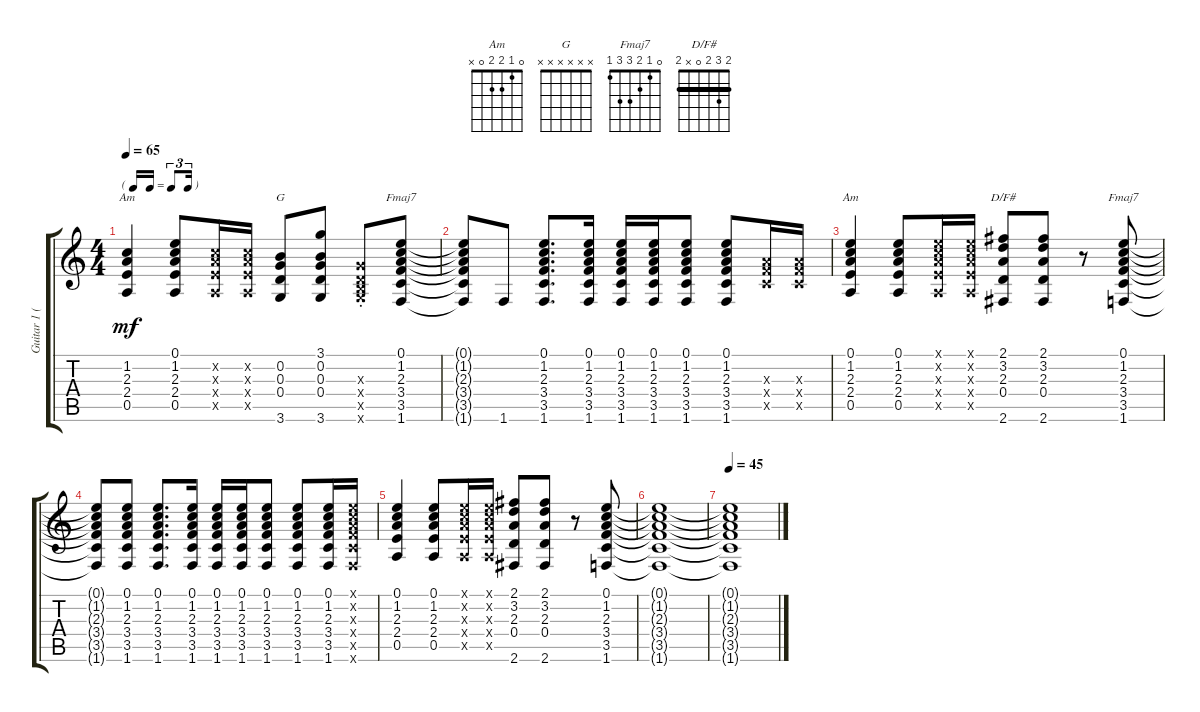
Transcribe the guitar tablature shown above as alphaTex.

\track ("Guitar 1 (clean)" "Guitar 1 (") {instrument electricguitarclean}
\staff {score tabs}
\tuning (E4 B3 G3 D3 A2 E2) {hide}
\chord ("Am" x x x x x x)
\chord ("G" x x x x x x)
\chord ("Fmaj7" x x x x x x)
\chord ("Am" 0 1 2 2 0 x)
\chord ("D/F#" 2 3 2 0 x 2) {barre 2}
\chord ("Fmaj7" 0 1 2 3 3 1)
\ts (4 4)
\tf triplet16th
\tempo 65
\clef g2
\ks aminor
(1.2 2.3 2.4 0.5).4{ch "Am" dy mf} (0.1 1.2 2.3 2.4 0.5).8 (1.2{x} 2.3{x} 2.4{x} 0.5{x}).16 (1.2{x} 2.3{x} 2.4{x} 0.5{x}).16 (0.2 0.3 0.4 3.6).8{ch "G"} (3.1 0.2 0.3 0.4 3.6).8 (0.3{st x} 0.4{st x} 2.5{st x} 3.6{st x}).8 (0.1 1.2 2.3 3.4 3.5 1.6).8{ch "Fmaj7"} |
(0.1{t} 1.2{t} 2.3{t} 3.4{t} 3.5{t} 1.6{t}).8 1.6.8 (0.1 1.2 2.3 3.4 3.5 1.6).8{d} (0.1 1.2 2.3 3.4 3.5 1.6).16 (0.1 1.2 2.3 3.4 3.5 1.6).16 (0.1 1.2 2.3 3.4 3.5 1.6).16 (0.1 1.2 2.3 3.4 3.5 1.6).8 (0.1 1.2 2.3 3.4 3.5 1.6).8 (2.3{x} 3.4{x} 3.5{x}).16 (2.3{x} 3.4{x} 3.5{x}).16 |
(0.1 1.2 2.3 2.4 0.5).4{ch "Am"} (0.1 1.2 2.3 2.4 0.5).8 (0.1{x} 1.2{x} 2.3{x} 2.4{x} 0.5{x}).16 (0.1{x} 1.2{x} 2.3{x} 2.4{x} 0.5{x}).16 (2.1 3.2 2.3 0.4 2.6).8{ch "D/F#"} (2.1 3.2 2.3 0.4 2.6).8 r.8 (0.1 1.2 2.3 3.4 3.5 1.6).8{ch "Fmaj7"} |
(0.1{t} 1.2{t} 2.3{t} 3.4{t} 3.5{t} 1.6{t}).8 (0.1 1.2 2.3 3.4 3.5 1.6).8 (0.1 1.2 2.3 3.4 3.5 1.6).8{d} (0.1 1.2 2.3 3.4 3.5 1.6).16 (0.1 1.2 2.3 3.4 3.5 1.6).16 (0.1 1.2 2.3 3.4 3.5 1.6).16 (0.1 1.2 2.3 3.4 3.5 1.6).8 (0.1 1.2 2.3 3.4 3.5 1.6).8 (0.1 1.2 2.3 3.4 3.5 1.6).16 (0.1{x} 1.2{x} 2.3{x} 3.4{x} 3.5{x} 1.6{x}).16 |
(0.1 1.2 2.3 2.4 0.5).4 (0.1 1.2 2.3 2.4 0.5).8 (0.1{x} 1.2{x} 2.3{x} 2.4{x} 0.5{x}).16 (0.1{x} 1.2{x} 2.3{x} 2.4{x} 0.5{x}).16 (2.1 3.2 2.3 0.4 2.6).8 (2.1 3.2 2.3 0.4 2.6).8 r.8 (0.1 1.2 2.3 3.4 3.5 1.6).8 |
(0.1{t} 1.2{t} 2.3{t} 3.4{t} 3.5{t} 1.6{t}).1 |
\tempo 45
(0.1{t} 1.2{t} 2.3{t} 3.4{t} 3.5{t} 1.6{t}).1
